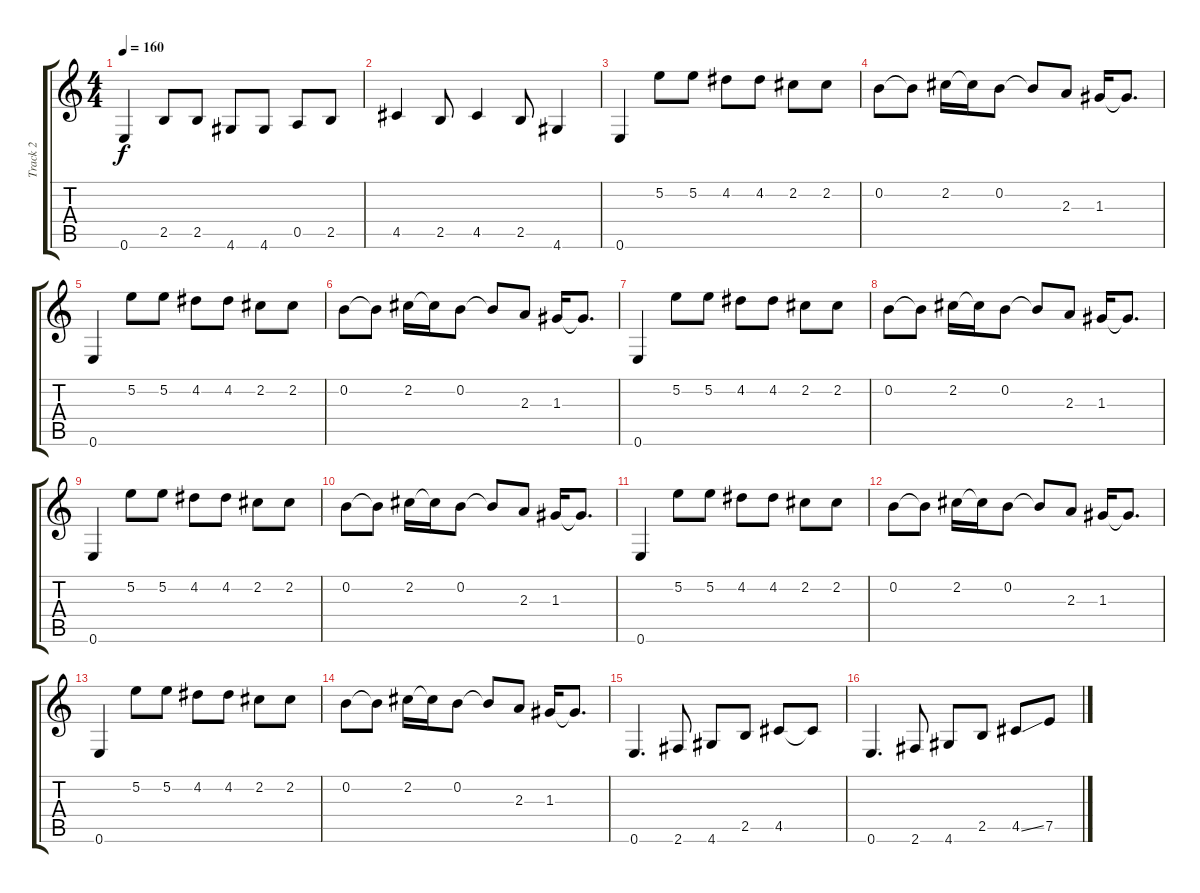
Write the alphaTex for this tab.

\track ("Track 2" "Track 2") {instrument overdrivenguitar}
\staff {score tabs}
\tuning (E4 B3 G3 D3 A2 E2) {hide}
\ts (4 4)
\tempo 160
\clef g2
\ks c
0.6.4{dy f} 2.5.8 2.5.8 4.6.8 4.6.8 0.5.8 2.5.8 |
4.5.4 2.5.8 4.5.4 2.5.8 4.6.4 |
0.6.4 5.2.8 5.2.8 4.2.8 4.2.8 2.2.8 2.2.8 |
0.2.8 0.2{t}.8 2.2.16 2.2{t}.16 0.2.8 0.2{t}.8 2.3.8 1.3.16 1.3{t}.8{d} |
0.6.4 5.2.8 5.2.8 4.2.8 4.2.8 2.2.8 2.2.8 |
0.2.8 0.2{t}.8 2.2.16 2.2{t}.16 0.2.8 0.2{t}.8 2.3.8 1.3.16 1.3{t}.8{d} |
0.6.4 5.2.8 5.2.8 4.2.8 4.2.8 2.2.8 2.2.8 |
0.2.8 0.2{t}.8 2.2.16 2.2{t}.16 0.2.8 0.2{t}.8 2.3.8 1.3.16 1.3{t}.8{d} |
0.6.4 5.2.8 5.2.8 4.2.8 4.2.8 2.2.8 2.2.8 |
0.2.8 0.2{t}.8 2.2.16 2.2{t}.16 0.2.8 0.2{t}.8 2.3.8 1.3.16 1.3{t}.8{d} |
0.6.4 5.2.8 5.2.8 4.2.8 4.2.8 2.2.8 2.2.8 |
0.2.8 0.2{t}.8 2.2.16 2.2{t}.16 0.2.8 0.2{t}.8 2.3.8 1.3.16 1.3{t}.8{d} |
0.6.4 5.2.8 5.2.8 4.2.8 4.2.8 2.2.8 2.2.8 |
0.2.8 0.2{t}.8 2.2.16 2.2{t}.16 0.2.8 0.2{t}.8 2.3.8 1.3.16 1.3{t}.8{d} |
0.6.4{d} 2.6.8 4.6.8 2.5.8 4.5.8 4.5{t}.8 |
0.6.4{d} 2.6.8 4.6.8 2.5.8 4.5{ss}.8 7.5.8
